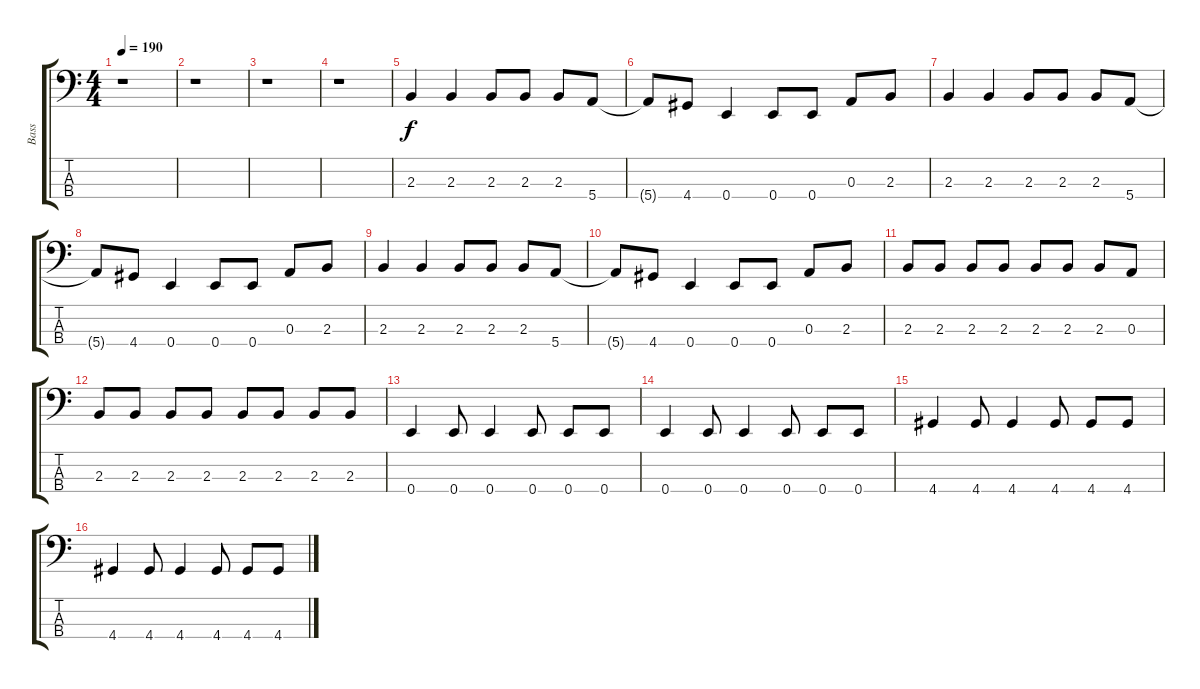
\track ("Bass" "Bass") {instrument electricbassfinger}
\staff {score tabs}
\tuning (G2 D2 A1 E1) {hide}
\ts (4 4)
\tempo 190
\clef f4
\ks c
r.1{dy f instrument electricbassfinger} |
r.1 |
r.1 |
r.1 |
2.3.4 2.3.4 2.3.8 2.3.8 2.3.8 5.4.8 |
5.4{t}.8 4.4.8 0.4.4 0.4.8 0.4.8 0.3.8 2.3.8 |
2.3.4 2.3.4 2.3.8 2.3.8 2.3.8 5.4.8 |
5.4{t}.8 4.4.8 0.4.4 0.4.8 0.4.8 0.3.8 2.3.8 |
2.3.4 2.3.4 2.3.8 2.3.8 2.3.8 5.4.8 |
5.4{t}.8 4.4.8 0.4.4 0.4.8 0.4.8 0.3.8 2.3.8 |
2.3.8 2.3.8 2.3.8 2.3.8 2.3.8 2.3.8 2.3.8 0.3.8 |
2.3.8 2.3.8 2.3.8 2.3.8 2.3.8 2.3.8 2.3.8 2.3.8 |
0.4.4 0.4.8 0.4.4 0.4.8 0.4.8 0.4.8 |
0.4.4 0.4.8 0.4.4 0.4.8 0.4.8 0.4.8 |
4.4.4 4.4.8 4.4.4 4.4.8 4.4.8 4.4.8 |
4.4.4 4.4.8 4.4.4 4.4.8 4.4.8 4.4.8
